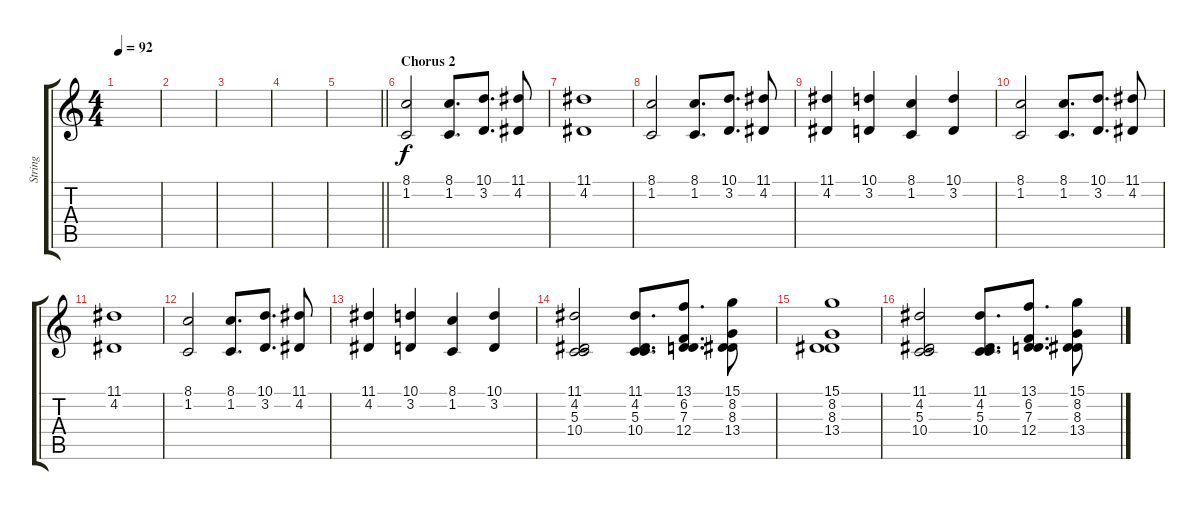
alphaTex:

\track ("String" "String") {instrument stringensemble1}
\staff {score tabs}
\tuning (E4 B3 G3 D3 A2 E2) {hide}
\ts (4 4)
\tempo 92
\clef g2
\ks c
|
|
|
|
\barLineRight lightlight
|
\section ("" "Chorus 2")
(8.1 1.2).2 (8.1 1.2).8{d} (10.1 3.2).8{d} (11.1 4.2).8 |
(11.1 4.2).1 |
(8.1 1.2).2 (8.1 1.2).8{d} (10.1 3.2).8{d} (11.1 4.2).8 |
(11.1 4.2).4 (10.1 3.2).4 (8.1 1.2).4 (10.1 3.2).4 |
(8.1 1.2).2 (8.1 1.2).8{d} (10.1 3.2).8{d} (11.1 4.2).8 |
(11.1 4.2).1 |
(8.1 1.2).2 (8.1 1.2).8{d} (10.1 3.2).8{d} (11.1 4.2).8 |
(11.1 4.2).4 (10.1 3.2).4 (8.1 1.2).4 (10.1 3.2).4 |
(11.1 4.2 5.3 10.4).2 (11.1 4.2 5.3 10.4).8{d} (13.1 6.2 7.3 12.4).8{d} (15.1 8.2 8.3 13.4).8 |
(15.1 8.2 8.3 13.4).1 |
(11.1 4.2 5.3 10.4).2 (11.1 4.2 5.3 10.4).8{d} (13.1 6.2 7.3 12.4).8{d} (15.1 8.2 8.3 13.4).8
